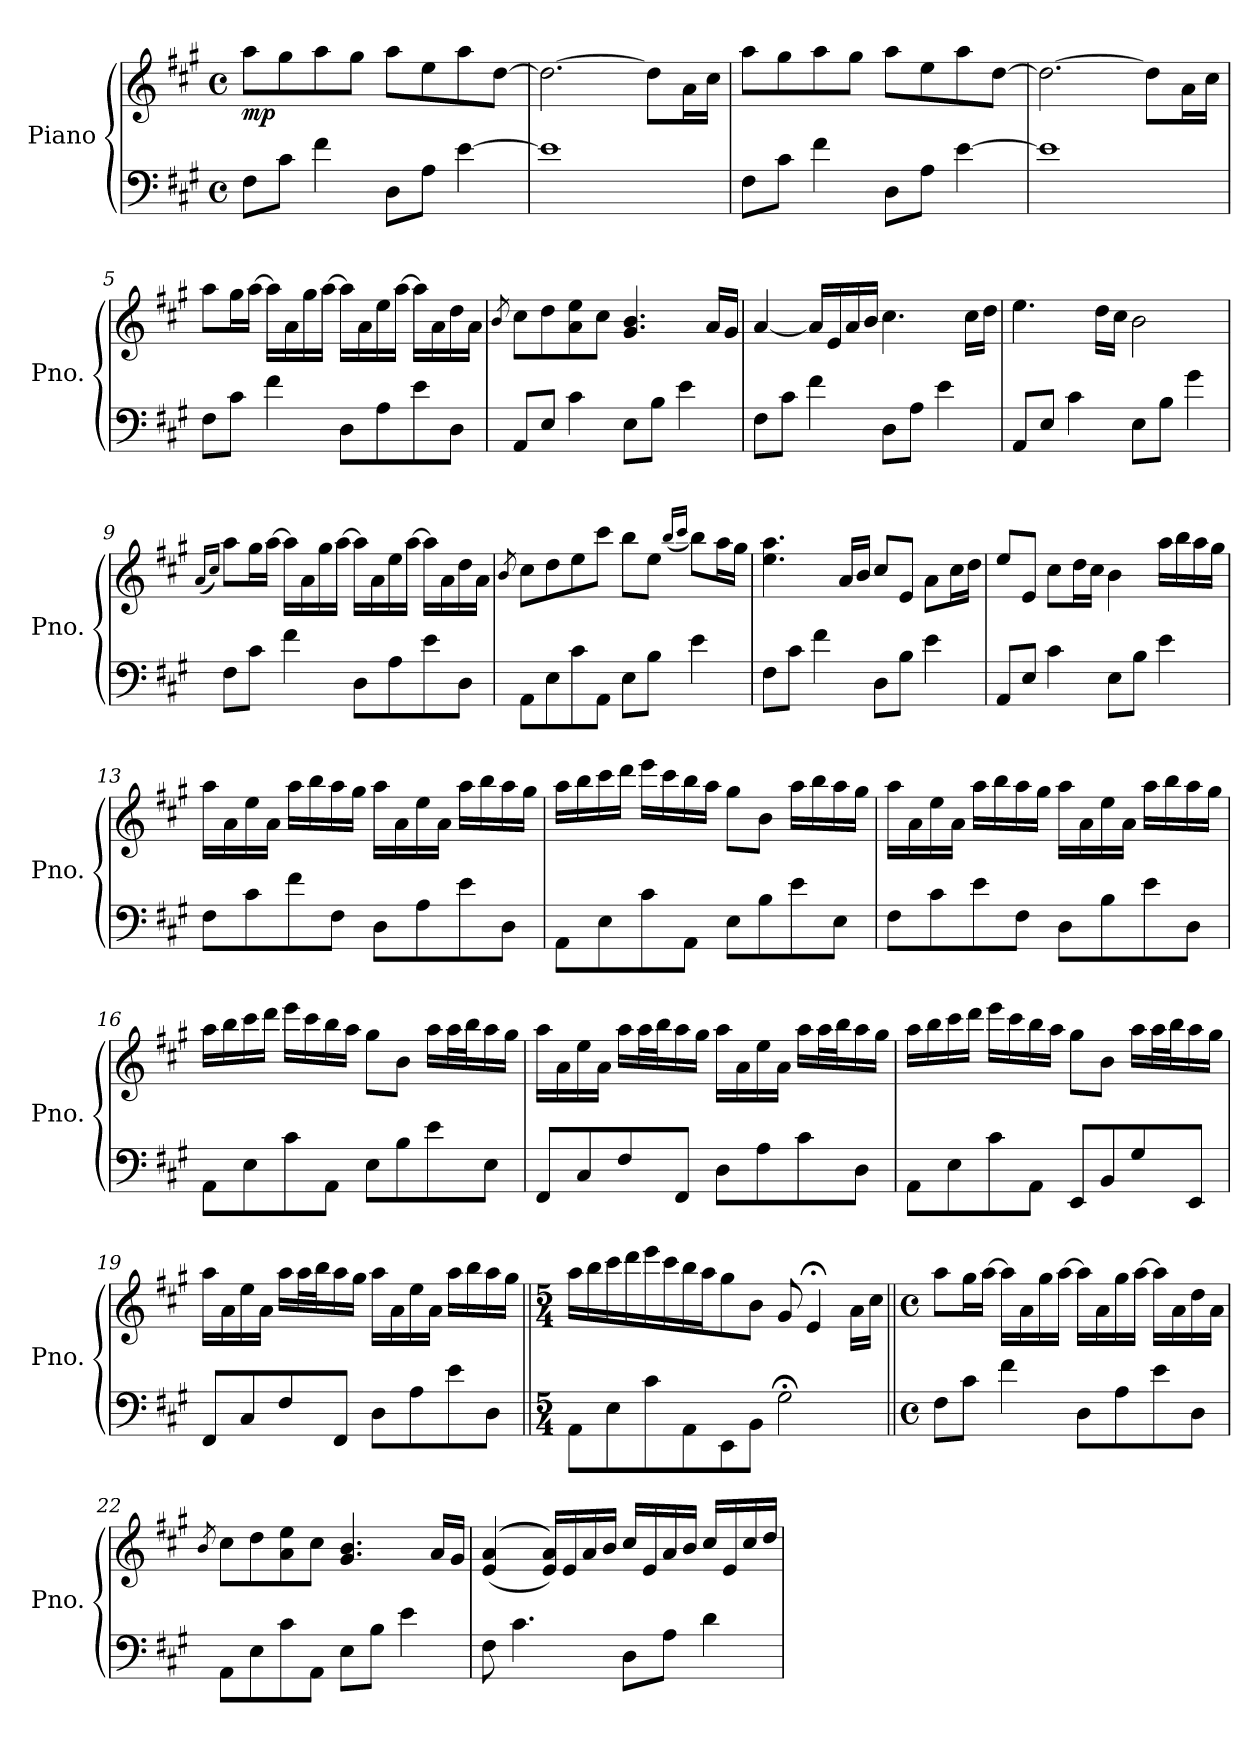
**kern	**kern	**dynam
*part1	*part1	*part1
*staff2	*staff1	*staff1/2
*I"Piano	*	*
*I'Pno.	*	*
*clefF4	*clefG2	*
*k[f#c#g#]	*k[f#c#g#]	*
*M4/4	*M4/4	*
*met(c)	*met(c)	*
*MM65	*MM65	*
=1	=1	=1
!	!	!LO:DY:b
8F#\L	8aa\L	mp
8c#\J	8gg#\	.
4f#\	8aa\	.
.	8gg#\J	.
8D\L	8aa\L	.
8A\J	8ee\	.
[4e\	8aa\	.
.	[8dd\J	.
=2	=2	=2
1e]	2.dd\_	.
.	8dd\L]	.
.	16a\L	.
.	16cc#\JJ	.
=3	=3	=3
8F#\L	8aa\L	.
8c#\J	8gg#\	.
4f#\	8aa\	.
.	8gg#\J	.
8D\L	8aa\L	.
8A\J	8ee\	.
[4e\	8aa\	.
.	[8dd\J	.
=4	=4	=4
1e]	2.dd\_	.
.	8dd\L]	.
.	16a\L	.
.	16cc#\JJ	.
=5	=5	=5
8F#\L	8aa\L	.
8c#\J	16gg#\L	.
.	[16aa\JJ	.
4f#\	16aa\LL]	.
.	16a\	.
.	16gg#\	.
.	[16aa\JJ	.
8D\L	16aa\LL]	.
.	16a\	.
8A\	16ee\	.
.	[16aa\JJ	.
8e\	16aa\LL]	.
.	16a\	.
8D\J	16dd\	.
.	16a\JJ	.
!!LO:LB:g=z
=6	=6	=6
.	8qb/	.
8AA/L	8cc#\L	.
8E/J	8dd\	.
4c#\	8a\ 8ee\	.
.	8cc#\J	.
8E\L	4.g#/ 4.b/	.
8B\J	.	.
4e\	.	.
.	16a/LL	.
.	16g#/JJ	.
=7	=7	=7
8F#\L	[4a/	.
8c#\J	.	.
4f#\	16a/LL]	.
.	16e/	.
.	16a/	.
.	16b/JJ	.
8D\L	4.cc#\	.
8A\J	.	.
4e\	.	.
.	16cc#\LL	.
.	16dd\JJ	.
=8	=8	=8
8AA/L	4.ee\	.
8E/J	.	.
4c#\	.	.
.	16dd\LL	.
.	16cc#\JJ	.
8E\L	2b\	.
8B\J	.	.
4g#\	.	.
=9	=9	=9
.	(16qa/LL	.
.	16qcc#/JJ)	.
8F#\L	8aa\L	.
8c#\J	16gg#\L	.
.	[16aa\JJ	.
4f#\	16aa\LL]	.
.	16a\	.
.	16gg#\	.
.	[16aa\JJ	.
8D\L	16aa\LL]	.
.	16a\	.
8A\	16ee\	.
.	[16aa\JJ	.
8e\	16aa\LL]	.
.	16a\	.
8D\J	16dd\	.
.	16a\JJ	.
!!LO:LB:g=z
=10	=10	=10
.	8qb/	.
8AA\L	8cc#\L	.
8E\	8dd\	.
8c#\	8ee\	.
8AA\J	8ccc#\J	.
8E\L	8bb\L	.
8B\J	8ee\J	.
.	(16qbb/LL	.
.	16qccc#/JJ	.
4e\	8bb\L)	.
.	16aa\L	.
.	16gg#\JJ	.
=11	=11	=11
8F#\L	4.ee\ 4.aa\	.
8c#\J	.	.
4f#\	.	.
.	16a/LL	.
.	16b/JJ	.
8D\L	8cc#/L	.
8B\J	8e/J	.
4e\	8a\L	.
.	16cc#\L	.
.	16dd\JJ	.
=12	=12	=12
8AA/L	8ee/L	.
8E/J	8e/J	.
4c#\	8cc#\L	.
.	16dd\L	.
.	16cc#\JJ	.
8E\L	4b\	.
8B\J	.	.
4e\	16aa\LL	.
.	16bb\	.
.	16aa\	.
.	16gg#\JJ	.
!!LO:LB:g=z
=13	=13	=13
8F#\L	16aa\LL	.
.	16a\	.
8c#\	16ee\	.
.	16a\JJ	.
8f#\	16aa\LL	.
.	16bb\	.
8F#\J	16aa\	.
.	16gg#\JJ	.
8D\L	16aa\LL	.
.	16a\	.
8A\	16ee\	.
.	16a\JJ	.
8e\	16aa\LL	.
.	16bb\	.
8D\J	16aa\	.
.	16gg#\JJ	.
=14	=14	=14
8AA\L	16aa\LL	.
.	16bb\	.
8E\	16ccc#\	.
.	16ddd\JJ	.
8c#\	16eee\LL	.
.	16ccc#\	.
8AA\J	16bb\	.
.	16aa\JJ	.
8E\L	8gg#\L	.
8B\	8b\J	.
8e\	16aa\LL	.
.	16bb\	.
8E\J	16aa\	.
.	16gg#\JJ	.
!!LO:LB:g=z
=15	=15	=15
8F#\L	16aa\LL	.
.	16a\	.
8c#\	16ee\	.
.	16a\JJ	.
8e\	16aa\LL	.
.	16bb\	.
8F#\J	16aa\	.
.	16gg#\JJ	.
8D\L	16aa\LL	.
.	16a\	.
8B\	16ee\	.
.	16a\JJ	.
8e\	16aa\LL	.
.	16bb\	.
8D\J	16aa\	.
.	16gg#\JJ	.
=16	=16	=16
8AA\L	16aa\LL	.
.	16bb\	.
8E\	16ccc#\	.
.	16ddd\JJ	.
8c#\	16eee\LL	.
.	16ccc#\	.
8AA\J	16bb\	.
.	16aa\JJ	.
8E\L	8gg#\L	.
8B\	8b\J	.
8e\	16aa\LL	.
.	32aa\L	.
.	32bb\J	.
8E\J	16aa\	.
.	16gg#\JJ	.
!!LO:PB:g=z
=17	=17	=17
8FF#/L	16aa\LL	.
.	16a\	.
8C#/	16ee\	.
.	16a\JJ	.
8F#/	16aa\LL	.
.	32aa\L	.
.	32bb\J	.
8FF#/J	16aa\	.
.	16gg#\JJ	.
8D\L	16aa\LL	.
.	16a\	.
8A\	16ee\	.
.	16a\JJ	.
8c#\	16aa\LL	.
.	32aa\L	.
.	32bb\J	.
8D\J	16aa\	.
.	16gg#\JJ	.
=18	=18	=18
8AA\L	16aa\LL	.
.	16bb\	.
8E\	16ccc#\	.
.	16ddd\JJ	.
8c#\	16eee\LL	.
.	16ccc#\	.
8AA\J	16bb\	.
.	16aa\JJ	.
8EE/L	8gg#\L	.
8BB/	8b\J	.
8G#/	16aa\LL	.
.	32aa\L	.
.	32bb\J	.
8EE/J	16aa\	.
.	16gg#\JJ	.
!!LO:LB:g=z
=19	=19	=19
8FF#/L	16aa\LL	.
.	16a\	.
8C#/	16ee\	.
.	16a\JJ	.
8F#/	16aa\LL	.
.	32aa\L	.
.	32bb\J	.
8FF#/J	16aa\	.
.	16gg#\JJ	.
8D\L	16aa\LL	.
.	16a\	.
8A\	16ee\	.
.	16a\JJ	.
8e\	16aa\LL	.
.	16bb\	.
8D\J	16aa\	.
.	16gg#\JJ	.
=20||	=20||	=20||
*M5/4	*M5/4	*
8AA\L	16aa\LL	.
.	16bb\	.
8E\	16ccc#\	.
.	16ddd\	.
8c#\	16eee\	.
.	16ccc#\	.
8AA\	16bb\	.
.	16aa\J	.
8EE\	8gg#\	.
8BB\J	8b\J	.
2G#;<\	8g#/	.
.	4e;</	.
.	16a\LL	.
.	16cc#\JJ	.
!!LO:LB:g=z
=21||	=21||	=21||
*M4/4	*M4/4	*
*met(c)	*met(c)	*
8F#\L	8aa\L	.
8c#\J	16gg#\L	.
.	[16aa\JJ	.
4f#\	16aa\LL]	.
.	16a\	.
.	16gg#\	.
.	[16aa\JJ	.
8D\L	16aa\LL]	.
.	16a\	.
8A\	16gg#\	.
.	[16aa\JJ	.
8e\	16aa\LL]	.
.	16a\	.
8D\J	16dd\	.
.	16a\JJ	.
=22	=22	=22
.	8qb/	.
8AA\L	8cc#\L	.
8E\	8dd\	.
8c#\	8a\ 8ee\	.
8AA\J	8cc#\J	.
8E\L	4.g#/ 4.b/	.
8B\J	.	.
4e\	.	.
.	16a/LL	.
.	16g#/JJ	.
=23	=23	=23
8F#\	(((4e/ 4a/	.
4.c#\	.	.
.	16e/ 16a/LL)))	.
.	16e/	.
.	16a/	.
.	16b/JJ	.
8D\L	16cc#/LL	.
.	16e/	.
8A\J	16a/	.
.	16b/JJ	.
4d\	16cc#/LL	.
.	16e/	.
.	16cc#/	.
.	16dd/JJ	.
=	=	=
*-	*-	*-
